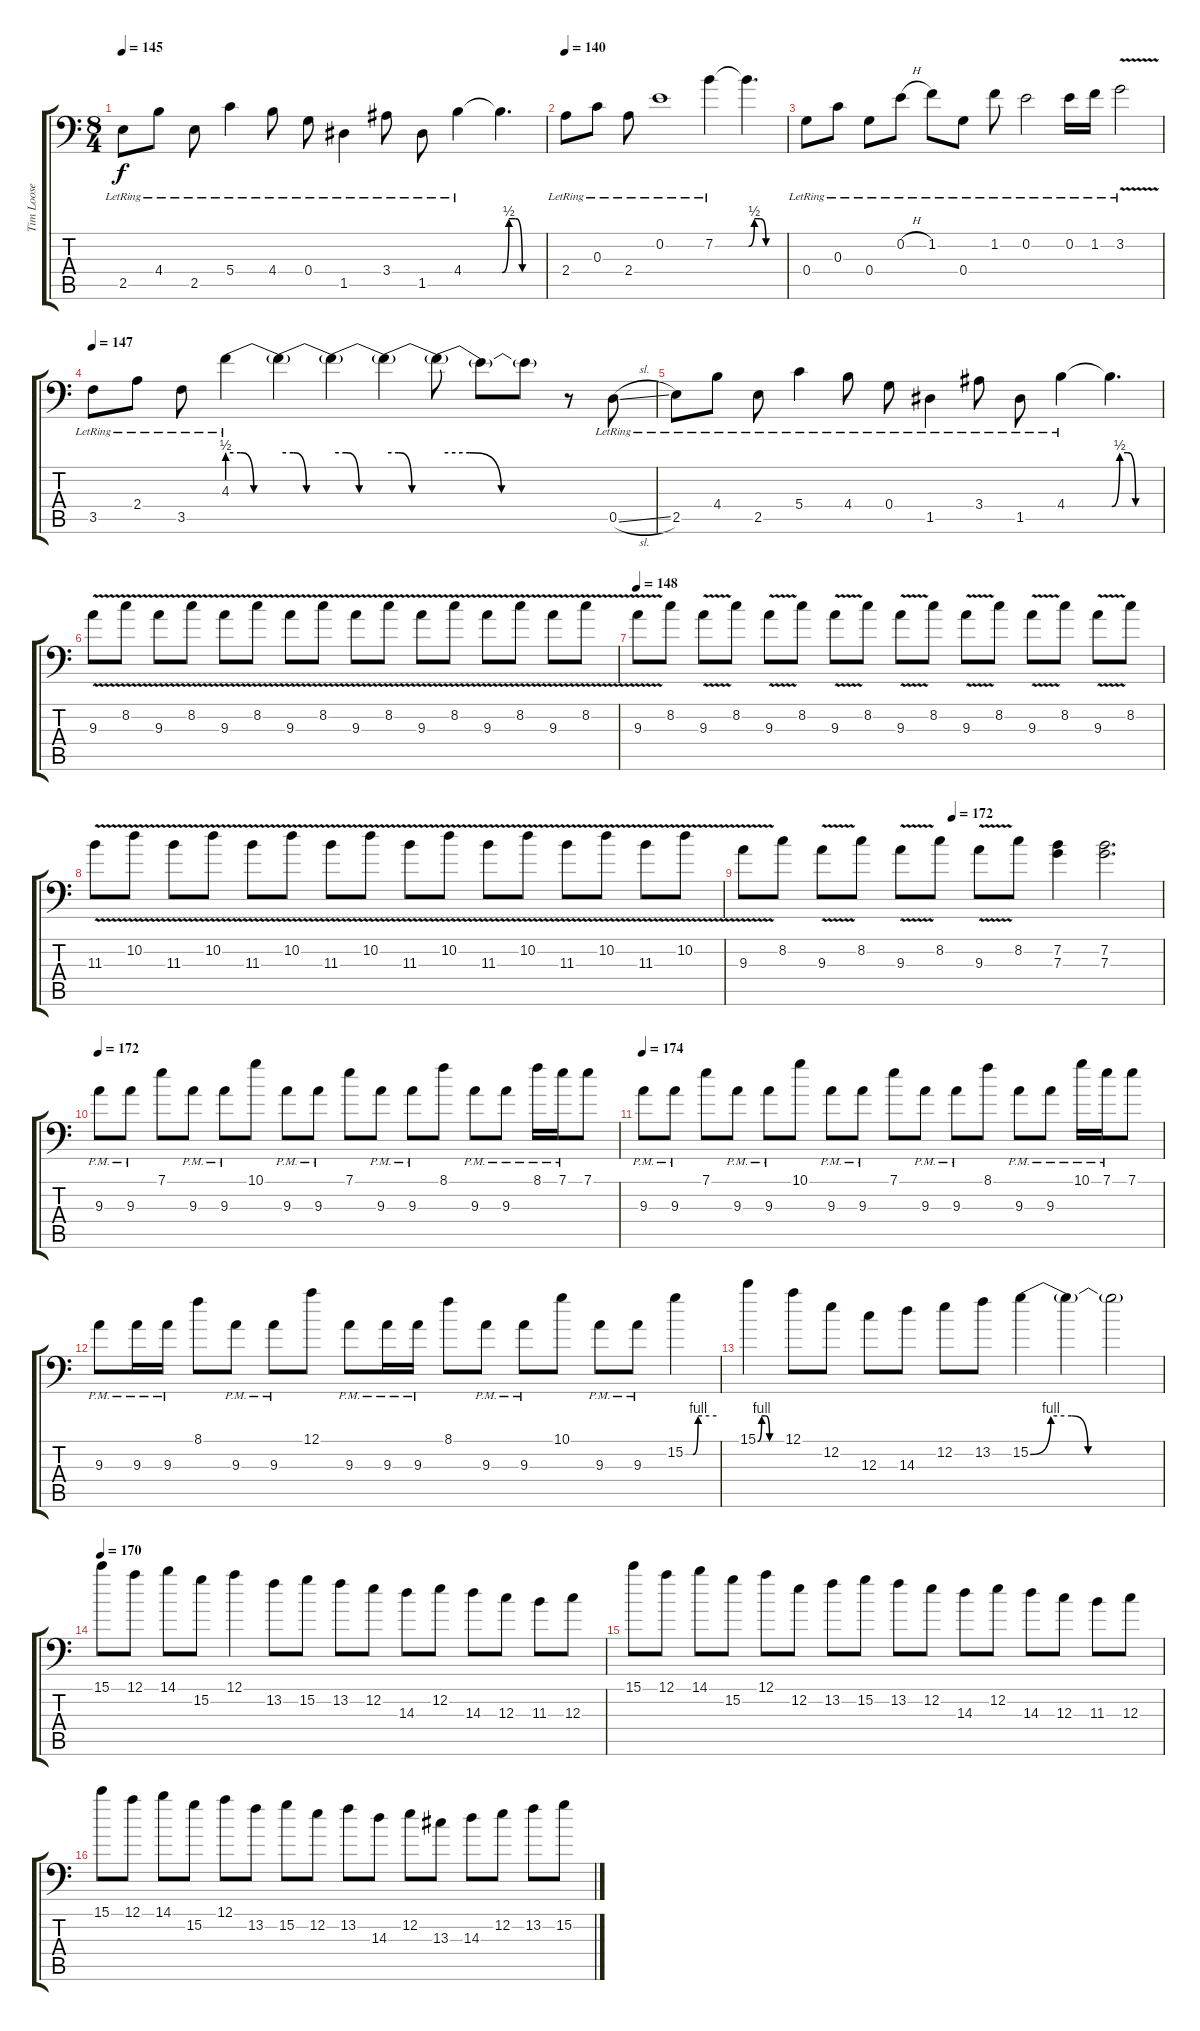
\track ("Tim Loose" "Tim Loose") {instrument overdrivenguitar}
\staff {score tabs}
\tuning (A3 E3 C3 G2 D2 G1) {hide}
\ts (8 4)
\tempo 145
\clef f4
\ks c
2.5{lr}.8{dy f} 4.4{lr}.8 2.5{lr}.8 5.4{lr}.4 4.4{lr}.8 0.4{lr}.8 1.5{lr}.4 3.4{lr}.8 1.5{lr}.8 4.4{lr}.4 4.4{be (custom 0 0 10 2 20 2 30 0 60 0) t}.4{d} |
\tempo 140
2.4{lr}.8 0.3{lr}.8 2.4{lr}.8 0.2{lr}.1 7.2{lr}.4 7.2{be (custom 0 0 10 2 20 2 30 0 60 0) t}.4{d} |
0.4{lr}.8 0.3{lr}.8 0.4{lr}.8 0.2{h lr}.8 1.2{lr}.8 0.4{lr}.8 1.2{lr}.8 0.2{lr}.2 0.2{lr}.16 1.2{lr}.16 3.2{v lr}.2 |
\tempo 147
3.5{lr}.8 2.4{lr}.8 3.5{lr}.8 4.3{be (custom 0 2 15 2 30 0 60 0) lr}.4 4.3{be (custom 0 2 15 2 30 0 60 0) t}.4 4.3{be (custom 0 2 15 2 30 0 60 0) t}.4 4.3{be (custom 0 2 15 2 30 0 60 0) t}.4 4.3{be (custom 0 2 15 2 30 0 60 0) t}.8 4.3{t}.8 4.3{t}.8 r.8 0.5{sl lr}.8 |
2.5{lr}.8 4.4{lr}.8 2.5{lr}.8 5.4{lr}.4 4.4{lr}.8 0.4{lr}.8 1.5{lr}.4 3.4{lr}.8 1.5{lr}.8 4.4{lr}.4 4.4{be (custom 0 0 10 2 20 2 30 0 60 0) t}.4{d} |
9.3{v}.8 8.2{v}.8 9.3{v}.8 8.2{v}.8 9.3{v}.8 8.2{v}.8 9.3{v}.8 8.2{v}.8 9.3{v}.8 8.2{v}.8 9.3{v}.8 8.2{v}.8 9.3{v}.8 8.2{v}.8 9.3{v}.8 8.2{v}.8 |
\tempo 148
9.3{v}.8 8.2.8 9.3{v}.8 8.2.8 9.3{v}.8 8.2.8 9.3{v}.8 8.2.8 9.3{v}.8 8.2.8 9.3{v}.8 8.2.8 9.3{v}.8 8.2.8 9.3{v}.8 8.2.8 |
11.3{v}.8 10.2{v}.8 11.3{v}.8 10.2{v}.8 11.3{v}.8 10.2{v}.8 11.3{v}.8 10.2{v}.8 11.3{v}.8 10.2{v}.8 11.3{v}.8 10.2{v}.8 11.3{v}.8 10.2{v}.8 11.3{v}.8 10.2{v}.8 |
\tempo (172 0.5)
9.3{v}.8 8.2.8 9.3{v}.8 8.2.8 9.3{v}.8 8.2.8 9.3{v}.8 8.2.8 (7.2 7.3).4 (7.2 7.3).2{d} |
\tempo 172
9.3{pm}.8{instrument overdrivenguitar} 9.3{pm}.8 7.1.8 9.3{pm}.8 9.3{pm}.8 10.1.8 9.3{pm}.8 9.3{pm}.8 7.1.8 9.3{pm}.8 9.3{pm}.8 8.1.8 9.3{pm}.8 9.3{pm}.8 8.1{pm}.16 7.1{pm}.16 7.1.8 |
\tempo 174
9.3{pm}.8 9.3{pm}.8 7.1.8 9.3{pm}.8 9.3{pm}.8 10.1.8 9.3{pm}.8 9.3{pm}.8 7.1.8 9.3{pm}.8 9.3{pm}.8 8.1.8 9.3{pm}.8 9.3{pm}.8 10.1{pm}.16 7.1{pm}.16 7.1.8 |
9.3{pm}.8 9.3{pm}.16 9.3{pm}.16 8.1.8 9.3{pm}.8 9.3{pm}.8 12.1.8 9.3{pm}.8 9.3{pm}.16 9.3{pm}.16 8.1.8 9.3{pm}.8 9.3{pm}.8 10.1.8 9.3{pm}.8 9.3{pm}.8 15.2{be (custom 0 0 15 0 25 4 60 4)}.4 |
15.1{be (custom 0 0 10 4 20 4 30 0 60 0)}.4 12.1.8 12.2.8 12.3.8 14.3.8 12.2.8 13.2.8 15.2{be (custom 0 0 15 4 30 4 42 0 60 0)}.4 15.2{t}.4 15.2{be (hold 0 0 60 0) t}.2 |
\tempo 170
15.1.8 12.1.8 14.1.8 15.2.8 12.1.4 13.2.8 15.2.8 13.2.8 12.2.8 14.3.8 12.2.8 14.3.8 12.3.8 11.3.8 12.3.8 |
15.1.8 12.1.8 14.1.8 15.2.8 12.1.8 12.2.8 13.2.8 15.2.8 13.2.8 12.2.8 14.3.8 12.2.8 14.3.8 12.3.8 11.3.8 12.3.8 |
15.1.8 12.1.8 14.1.8 15.2.8 12.1.8 13.2.8 15.2.8 12.2.8 13.2.8 14.3.8 12.2.8 13.3.8 14.3.8 12.2.8 13.2.8 15.2.8
